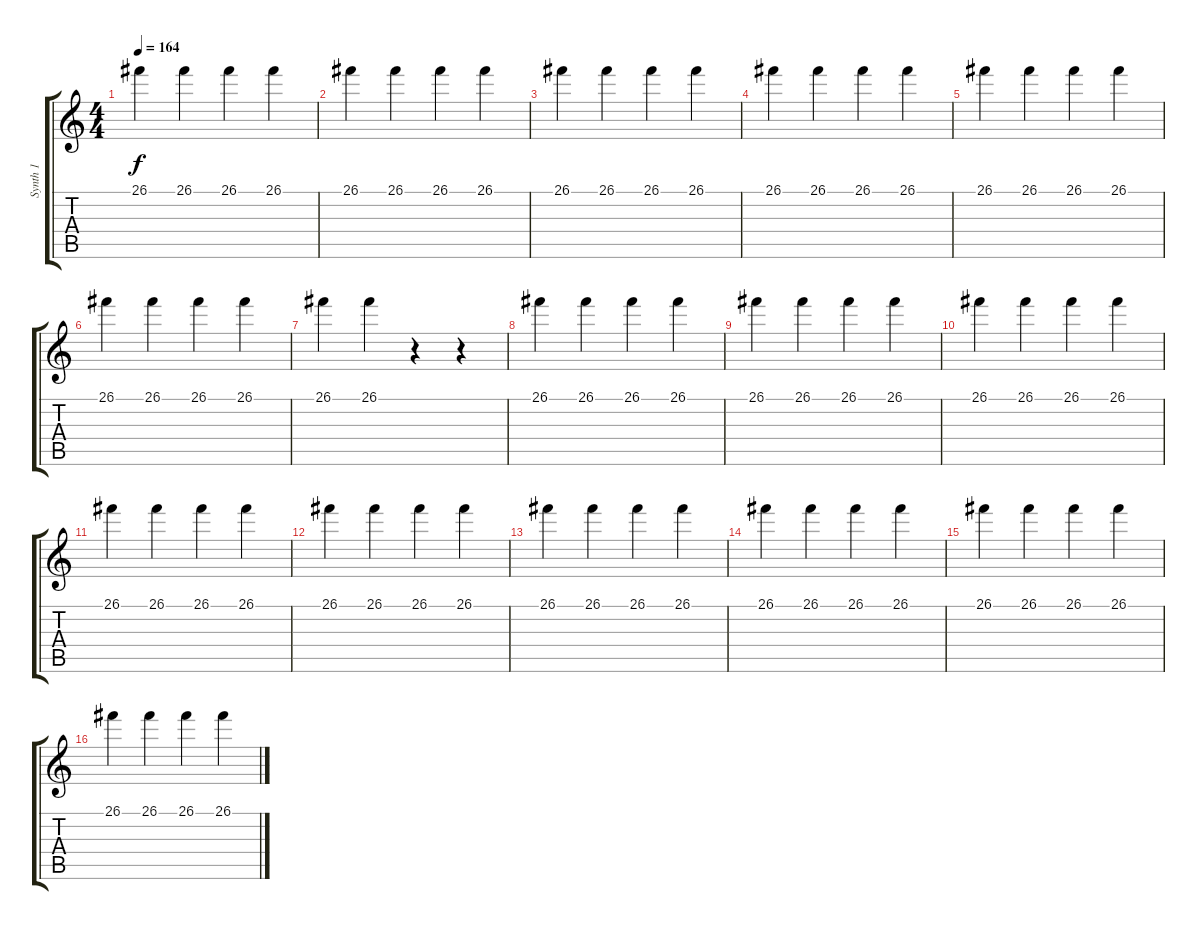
\track ("Synth 1" "Synth 1") {instrument stringensemble1}
\staff {score tabs}
\tuning (E4 B3 G3 D3 A2 E2) {hide}
\ts (4 4)
\tempo 164
\clef g2
\ks c
26.1.4{dy f} 26.1.4 26.1.4 26.1.4 |
26.1.4 26.1.4 26.1.4 26.1.4 |
26.1.4 26.1.4 26.1.4 26.1.4 |
26.1.4 26.1.4 26.1.4 26.1.4 |
26.1.4 26.1.4 26.1.4 26.1.4 |
26.1.4 26.1.4 26.1.4 26.1.4 |
26.1.4 26.1.4 r.4 r.4 |
26.1.4 26.1.4 26.1.4 26.1.4 |
26.1.4 26.1.4 26.1.4 26.1.4 |
26.1.4 26.1.4 26.1.4 26.1.4 |
26.1.4 26.1.4 26.1.4 26.1.4 |
26.1.4 26.1.4 26.1.4 26.1.4 |
26.1.4 26.1.4 26.1.4 26.1.4 |
26.1.4 26.1.4 26.1.4 26.1.4 |
26.1.4 26.1.4 26.1.4 26.1.4 |
26.1.4 26.1.4 26.1.4 26.1.4
